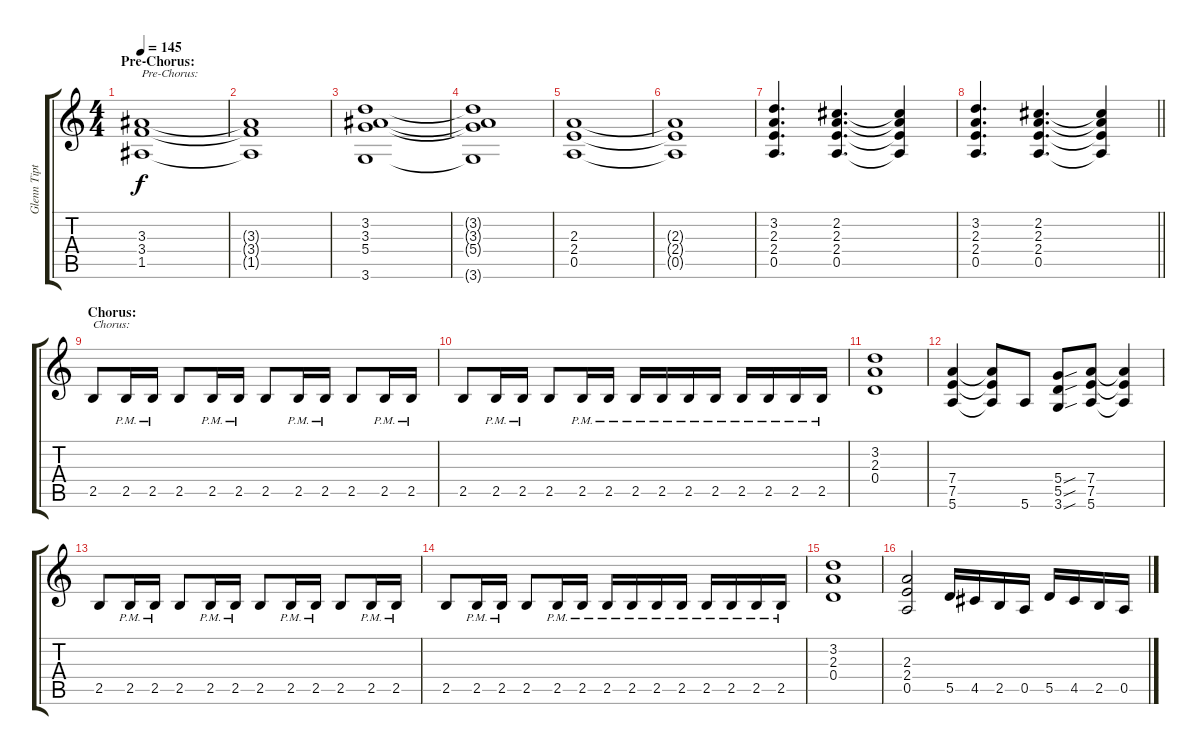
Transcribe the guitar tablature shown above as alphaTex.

\track ("Glenn Tipton" "Glenn Tipt") {instrument distortionguitar}
\staff {score tabs}
\tuning (E4 B3 G3 D3 A2 E2) {hide}
\ts (4 4)
\section ("" "Pre-Chorus:")
\tempo 145
\clef g2
\ks c
(3.3 3.4 1.5).1{txt "Pre-Chorus:" dy f} |
(3.3{t} 3.4{t} 1.5{t}).1 |
(3.2 3.3 5.4 3.6).1 |
(3.2{t} 3.3{t} 5.4{t} 3.6{t}).1 |
(2.3 2.4 0.5).1 |
(2.3{t} 2.4{t} 0.5{t}).1 |
(3.2 2.3 2.4 0.5).4{d} (2.2 2.3 2.4 0.5).4{d} (2.2{t} 2.3{t} 2.4{t} 0.5{t}).4 |
\barLineRight lightlight
(3.2 2.3 2.4 0.5).4{d} (2.2 2.3 2.4 0.5).4{d} (2.2{t} 2.3{t} 2.4{t} 0.5{t}).4 |
\section ("" "Chorus:")
2.5.8{txt "Chorus:"} 2.5{pm}.16 2.5{pm}.16 2.5.8 2.5{pm}.16 2.5{pm}.16 2.5.8 2.5{pm}.16 2.5{pm}.16 2.5.8 2.5{pm}.16 2.5{pm}.16 |
2.5.8 2.5{pm}.16 2.5{pm}.16 2.5.8 2.5{pm}.16 2.5{pm}.16 2.5{pm}.16 2.5{pm}.16 2.5{pm}.16 2.5{pm}.16 2.5{pm}.16 2.5{pm}.16 2.5{pm}.16 2.5{pm}.16 |
(3.2 2.3 0.4).1 |
(7.4 7.5 5.6).4 (7.4{t} 7.5{t} 5.6{t}).8 5.6.8 (5.4{sou} 5.5{sou} 3.6{sou}).8 (7.4 7.5 5.6).8 (7.4{t} 7.5{t} 5.6{t}).4 |
2.5.8 2.5{pm}.16 2.5{pm}.16 2.5.8 2.5{pm}.16 2.5{pm}.16 2.5.8 2.5{pm}.16 2.5{pm}.16 2.5.8 2.5{pm}.16 2.5{pm}.16 |
2.5.8 2.5{pm}.16 2.5{pm}.16 2.5.8 2.5{pm}.16 2.5{pm}.16 2.5{pm}.16 2.5{pm}.16 2.5{pm}.16 2.5{pm}.16 2.5{pm}.16 2.5{pm}.16 2.5{pm}.16 2.5{pm}.16 |
(3.2 2.3 0.4).1 |
(2.3 2.4 0.5).2 5.5.16 4.5.16 2.5.16 0.5.16 5.5.16 4.5.16 2.5.16 0.5.16
